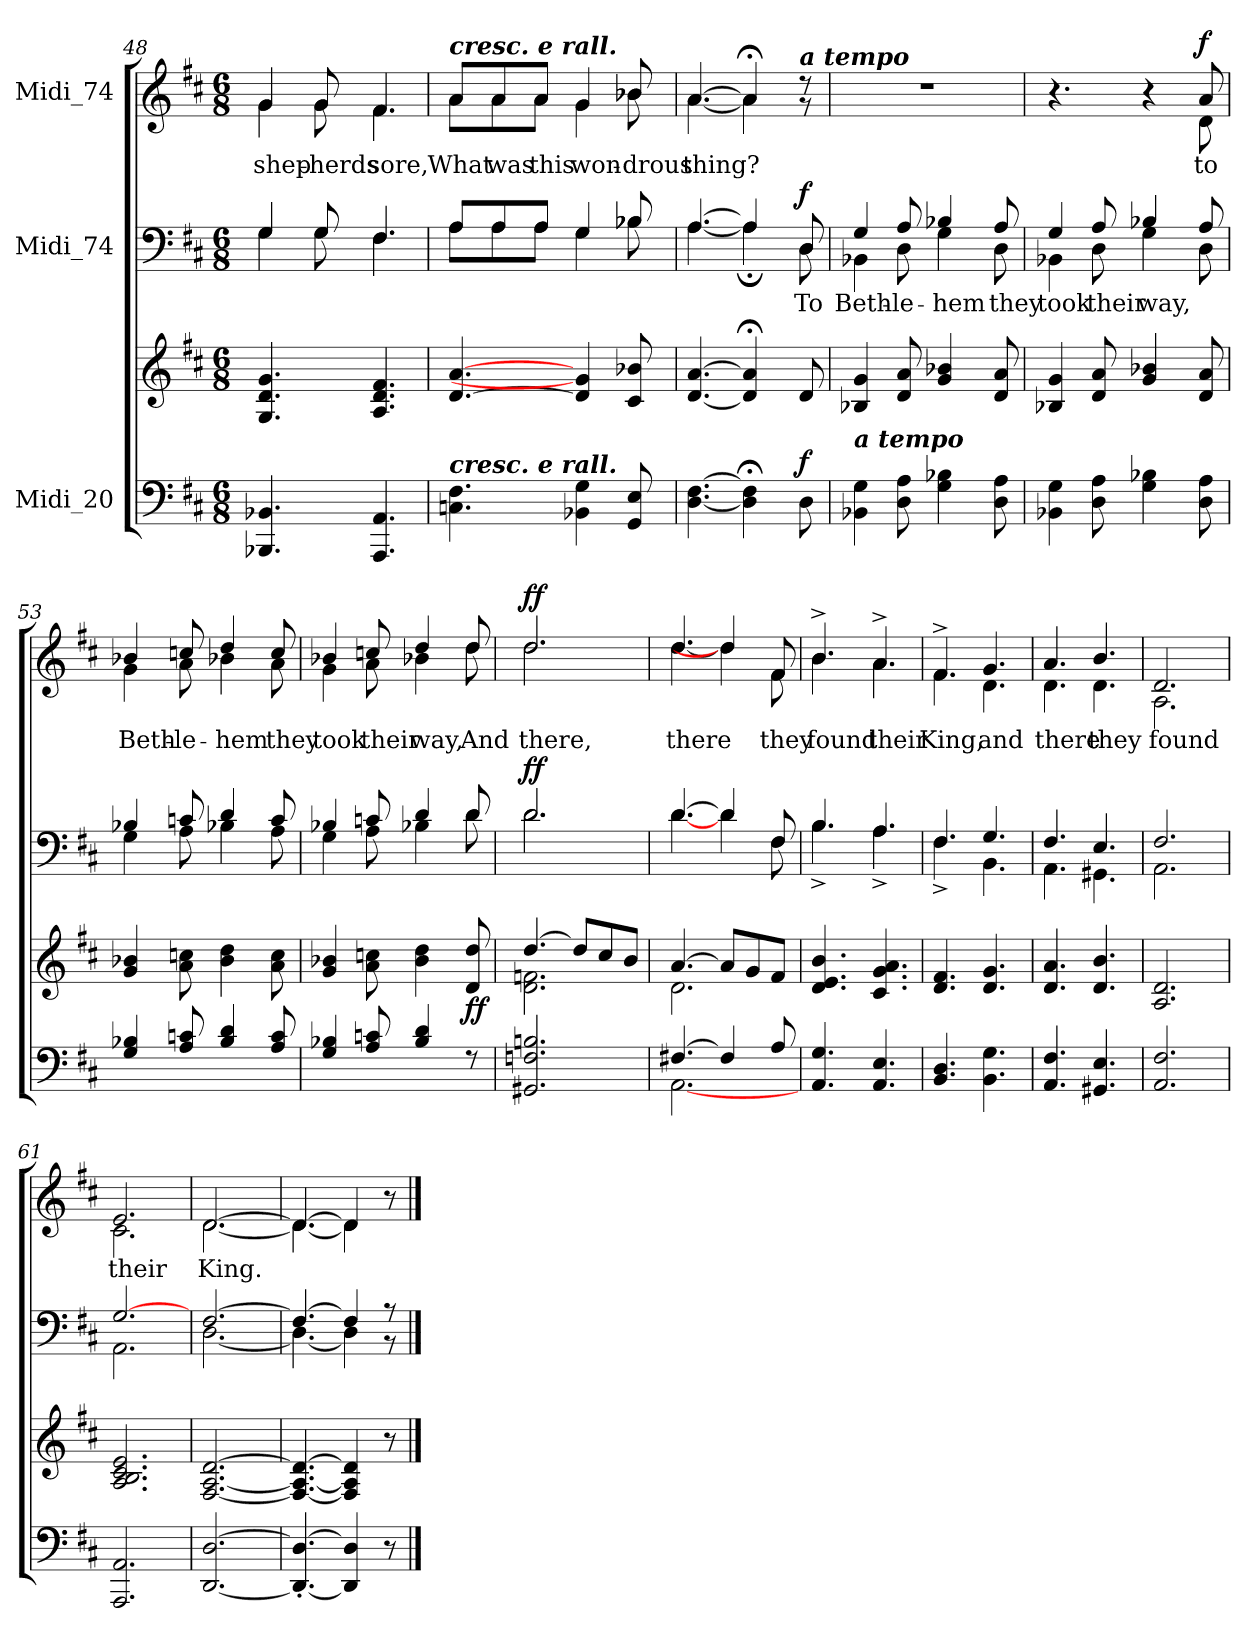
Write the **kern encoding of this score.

**kern	**kern	**dynam	**kern	**text	**dynam	**kern	**text	**dynam
*part3	*part3	*part3	*part2	*part2	*part2	*part1	*part1	*part1
*staff4	*staff3	*staff3/4	*staff2	*staff2	*staff2	*staff1	*staff1	*staff1
*I"Midi_20	*	*	*I"Midi_74	*	*	*I"Midi_74	*	*
!!LO:LB:g=z
*clefF4	*clefG2	*	*clefF4	*	*	*clefG2	*	*
*k[f#c#]	*k[f#c#]	*	*k[f#c#]	*	*	*k[f#c#]	*	*
*D:	*D:	*	*D:	*	*	*D:	*	*
*M6/8	*M6/8	*	*M6/8	*	*	*M6/8	*	*
=48	=48	=48	=48	=48	=48	=48	=48	=48
*	*^	*	*	*	*	*	*	*
!	!	!LO:N:vis=1	!	!	!	!	!	!LO:LY:b	!
*	*	*	*	*^	*	*	*^	*	*
4.BBB-X 4.BB-X	4.G 4.d 4.g	2.ryy	.	4G/	4G\	.	.	4g/	4g\	shep-	.
!	!	!	!	!	!	!	!	!	!	!LO:LY:b	!
.	.	.	.	8G/	8G\	.	.	8g/	8g\	-herds	.
!	!	!	!	!	!	!	!	!	!	!LO:LY:b	!
4.AAA 4.AA	4.A 4.d 4.f#	.	.	4.F#/	4.F#\	.	.	4.f#/	4.f#\	sore,	.
=49	=49	=49	=49	=49	=49	=49	=49	=49	=49	=49	=49
!	!	!	!	!	!	!	!	!LO:TX:a:Bi:t=cresc. e rall.	!	!	!
!LO:TX:a:Bi:t=cresc. e rall.	!	!	!	!	!	!	!	!	!	!	!
!	!	!LO:N:vis=1	!	!	!	!	!	!	!	!LO:LY:b	!
4.Cn 4.F#	[4.d [4.a	2.ryy	.	8A/L	8A\L	.	.	8a/L	8a\L	What	.
!	!	!	!	!	!	!	!	!	!	!LO:LY:b	!
.	.	.	.	8A/	8A\	.	.	8a/	8a\	was	.
!	!	!	!	!	!	!	!	!	!	!LO:LY:b	!
.	.	.	.	8A/J	8A\J	.	.	8a/J	8a\J	this	.
!	!	!	!	!	!	!	!	!	!	!LO:LY:b	!
4BB-X 4G	4d] 4g]	.	.	4G/	4G\	.	.	4g/	4g\	won-	.
!	!	!	!	!	!	!	!	!	!	!LO:LY:b	!
8GG 8E	8c# 8b-X	.	.	8B-X/	8B-X\	.	.	8b-X/	8b-X\	-drous	.
=50	=50	=50	=50	=50	=50	=50	=50	=50	=50	=50	=50
!	!	!	!	!	!	!	!	!	!	!LO:LY:b	!
[4.D [4.F#	[4.d [4.a	2ryy	.	[4.A/	[4.A\	.	.	[4.a/	[4.a\	thing?	.
4D]; 4F#];	4d];< 4a];<	.	.	4A/]	4A;\]	.	.	4a;</]	4a\]	.	.
.	.	8ryy	.	.	.	.	.	.	.	.	.
!	!	!	!	!	!	!	!	!LO:TX:a:Bi:t=a tempo	!	!	!
!	!	!	!LO:DY:a=2	!	!	!LO:LY:a	!LO:DY:b	!	!	!	!
8D	8d	8ryy	f	8D/	8D\	To	f	8r	8r	.	.
=51	=51	=51	=51	=51	=51	=51	=51	=51	=51	=51	=51
!LO:TX:a:Bi:t=a tempo	!	!	!	!	!	!	!	!	!	!	!
!	!	!	!	!	!	!LO:LY:a	!	!LO:N:vis=1	!	!	!
4BB-X 4G	4B-X 4g	2.ryy	.	4G/	4BB-X\	Beth-	.	2.r	2ryy	.	.
!	!	!	!	!	!	!LO:LY:a	!	!	!	!	!
8D 8A	8d 8a	.	.	8A/	8D\	-le-	.	.	.	.	.
!	!	!	!	!	!	!LO:LY:a	!	!	!	!	!
4G 4B-X	4g 4b-X	.	.	4B-X/	4G\	-hem	.	.	.	.	.
.	.	.	.	.	.	.	.	.	4ryy	.	.
!	!	!	!	!	!	!LO:LY:a	!	!	!	!	!
8D 8A	8d 8a	.	.	8A/	8D\	they	.	.	.	.	.
=52	=52	=52	=52	=52	=52	=52	=52	=52	=52	=52	=52
!	!	!	!	!	!	!LO:LY:a	!	!	!	!	!
4BB-X 4G	4B-X 4g	2ryy	.	4G/	4BB-X\	took	.	4.r	4.ryy	.	.
!	!	!	!	!	!	!LO:LY:a	!	!	!	!	!
8D 8A	8d 8a	.	.	8A/	8D\	their	.	.	.	.	.
!	!	!	!	!	!	!LO:LY:a	!	!	!	!	!
4G 4B-X	4g 4b-X	.	.	4B-X/	4G\	way,	.	4r	4ryy	.	.
.	.	4ryy	.	.	.	.	.	.	.	.	.
!	!	!	!	!	!	!	!	!	!	!LO:LY:b	!LO:DY:b
8D 8A	8d 8a	.	.	8A/	8D\	.	.	8a/	8d\	to	f
!!LO:LB:g=z	!!
=53	=53	=53	=53	=53	=53	=53	=53	=53	=53	=53	=53
*^	*	*	*	*	*	*	*	*	*	*	*
!	!LO:N:vis=1	!	!	!	!	!	!	!	!	!	!LO:LY:b	!
4G 4B-X	2.ryy	4g 4b-X	2ryy	.	4B-X/	4G\	.	.	4b-X/	4g\	Beth-	.
!	!	!	!	!	!	!	!	!	!	!	!LO:LY:b	!
8A 8cn	.	8a 8ccn	.	.	8cn/	8A\	.	.	8ccn/	8a\	-le-	.
!	!	!	!	!	!	!	!	!	!	!	!LO:LY:b	!
4B- 4d	.	4b- 4dd	.	.	4d/	4B-X\	.	.	4dd/	4b-X\	-hem	.
.	.	.	4ryy	.	.	.	.	.	.	.	.	.
!	!	!	!	!	!	!	!	!	!	!	!LO:LY:b	!
8A 8c	.	8a 8cc	.	.	8c/	8A\	.	.	8cc/	8a\	they	.
=54	=54	=54	=54	=54	=54	=54	=54	=54	=54	=54	=54	=54
!	!LO:N:vis=1	!	!	!	!	!	!	!	!	!	!LO:LY:b	!
4G 4B-X	2.ryy	4g 4b-X	2ryy	.	4B-X/	4G\	.	.	4b-X/	4g\	took	.
!	!	!	!	!	!	!	!	!	!	!	!LO:LY:b	!
8A 8cn	.	8a 8ccn	.	.	8cn/	8A\	.	.	8ccn/	8a\	their	.
!	!	!	!	!	!	!	!	!	!	!	!LO:LY:b	!
4B- 4d	.	4b- 4dd	.	.	4d/	4B-X\	.	.	4dd/	4b-X\	way,	.
.	.	.	4ryy	.	.	.	.	.	.	.	.	.
!	!	!	!	!LO:DY:b	!	!	!	!	!	!	!LO:LY:b	!
8r	.	8d 8dd	.	ff	8d/	8d\	.	.	8dd/	8dd\	And	.
=55	=55	=55	=55	=55	=55	=55	=55	=55	=55	=55	=55	=55
!	!LO:N:vis=1	!	!	!	!	!	!	!LO:DY:a	!	!	!LO:LY:b	!LO:DY:b
2.GG#X 2.Fn 2.Bn	2.ryy	[4.dd/	2.d\ 2.fn\	.	2.d/	2.d\	.	ff	2.dd/	2.dd\	there,	ff
.	.	8dd/L]	.	.	.	.	.	.	.	.	.	.
.	.	8cc#/	.	.	.	.	.	.	.	.	.	.
.	.	8b/J	.	.	.	.	.	.	.	.	.	.
=56	=56	=56	=56	=56	=56	=56	=56	=56	=56	=56	=56	=56
!	!	!	!	!	!	!	!	!	!	!	!LO:LY:b	!
[4.F#X/	[2.AA\	[4.a	2.d\	.	[4.d/	[4.d\	.	.	4.dd/	[4.dd\	there	.
4F#/]	.	8aL]	.	.	4d/]	4d\	.	.	4dd/]	4dd\]	.	.
.	.	8g	.	.	.	.	.	.	.	.	.	.
!	!	!	!	!	!	!	!	!	!	!	!LO:LY:b	!
8A/	.	8f#J	.	.	8F#/	8F#\	.	.	8f#/	8f#\	they	.
=57	=57	=57	=57	=57	=57	=57	=57	=57	=57	=57	=57	=57
!	!	!	!	!	!	!	!	!	!	!	!LO:LY:b	!
4.AA 4.G	2.ryy	4.d 4.e 4.b	2.ryy	.	4.B/	4.B^\	.	.	4.b^/	4.b\	found	.
!	!	!	!	!	!	!	!	!	!	!	!LO:LY:b	!
4.AA 4.E	.	4.c# 4.g 4.a	.	.	4.A/	4.A^\	.	.	4.a^/	4.a\	their	.
*v	*v	*	*	*	*	*	*	*	*	*	*	*
*	*v	*v	*	*	*	*	*	*	*	*	*
!!LO:LB:g=z	!!
=58	=58	=58	=58	=58	=58	=58	=58	=58	=58	=58
!	!	!	!	!	!	!	!	!	!LO:LY:b	!
4.BB 4.D	4.d 4.f#	.	4.F#/	4.F#^\	.	.	4.f#^/	4.f#\	King,	.
!	!	!	!	!	!	!	!	!	!LO:LY:b	!
4.BB 4.G	4.d 4.g	.	4.G/	4.BB\	.	.	4.g/	4.d\	and	.
=59	=59	=59	=59	=59	=59	=59	=59	=59	=59	=59
!	!	!	!	!	!	!	!	!	!LO:LY:b	!
4.AA 4.F#	4.d 4.a	.	4.F#/	4.AA\	.	.	4.a/	4.d\	there	.
!	!	!	!	!	!	!	!	!	!LO:LY:b	!
4.GG#X 4.E	4.d 4.b	.	4.E/	4.GG#X\	.	.	4.b/	4.d\	they	.
=60	=60	=60	=60	=60	=60	=60	=60	=60	=60	=60
!	!	!	!	!	!	!	!	!	!LO:LY:b	!
2.AA 2.F#	2.A 2.d	.	2.F#/	2.AA\	.	.	2.d/	2.A\	found	.
=61	=61	=61	=61	=61	=61	=61	=61	=61	=61	=61
!	!	!	!	!	!	!	!	!	!LO:LY:b	!
2.AAA 2.AA	2.A 2.B 2.c# 2.e	.	[2.G/	2.AA\	.	.	2.e/	2.c#\	their	.
=62	=62	=62	=62	=62	=62	=62	=62	=62	=62	=62
!	!	!	!	!	!	!	!	!	!LO:LY:b	!
[2.DD [2.D	[2.F# [2.A [2.d	.	[2.F#/	[2.D\	.	.	[2.d/	[2.d\	King.	.
=63	=63	=63	=63	=63	=63	=63	=63	=63	=63	=63
4.DD_' 4.D_'	4.F#_ 4.A_ 4.d_	.	4.F#/_	4.D\_	.	.	4.d/_	4.d\_	.	.
4DD] 4D]	4F#] 4A] 4d]	.	4F#/]	4D\]	.	.	4d/]	4d\]	.	.
8r	8r	.	8r	8r	.	.	8r	8ryy	.	.
*	*	*	*v	*v	*	*	*	*	*	*
*	*	*	*	*	*	*v	*v	*	*
==	==	==	==	==	==	==	==	==
*-	*-	*-	*-	*-	*-	*-	*-	*-
